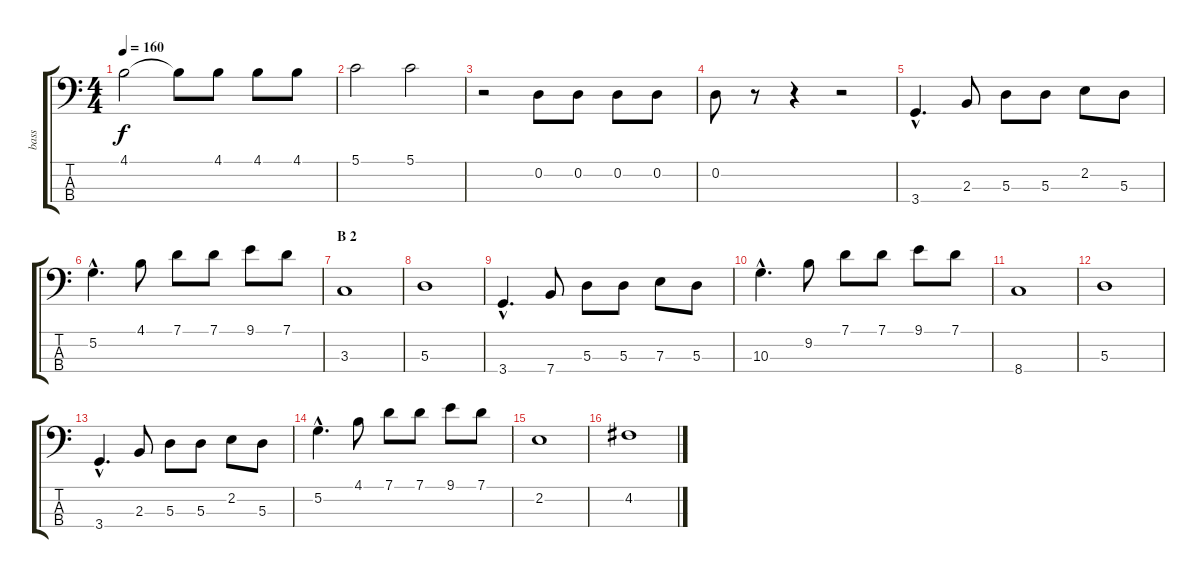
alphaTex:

\track ("bass" "bass") {instrument electricguitarmuted}
\staff {score tabs}
\tuning (G2 D2 A1 E1) {hide}
\ts (4 4)
\tempo 160
\clef f4
\ks c
4.1.2{dy f} 4.1{t}.8 4.1.8 4.1.8 4.1.8 |
5.1.2 5.1.2 |
r.2 0.2.8 0.2.8 0.2.8 0.2.8 |
0.2.8 r.8 r.4 r.2 |
3.4{hac}.4{d} 2.3.8 5.3.8 5.3.8 2.2.8 5.3.8 |
5.2{hac}.4{d} 4.1.8 7.1.8 7.1.8 9.1.8 7.1.8 |
\section ("" "B 2")
3.3.1 |
5.3.1 |
3.4{hac}.4{d} 7.4.8 5.3.8 5.3.8 7.3.8 5.3.8 |
10.3{hac}.4{d} 9.2.8 7.1.8 7.1.8 9.1.8 7.1.8 |
8.4.1 |
5.3.1 |
3.4{hac}.4{d} 2.3.8 5.3.8 5.3.8 2.2.8 5.3.8 |
5.2{hac}.4{d} 4.1.8 7.1.8 7.1.8 9.1.8 7.1.8 |
2.2.1 |
4.2.1
